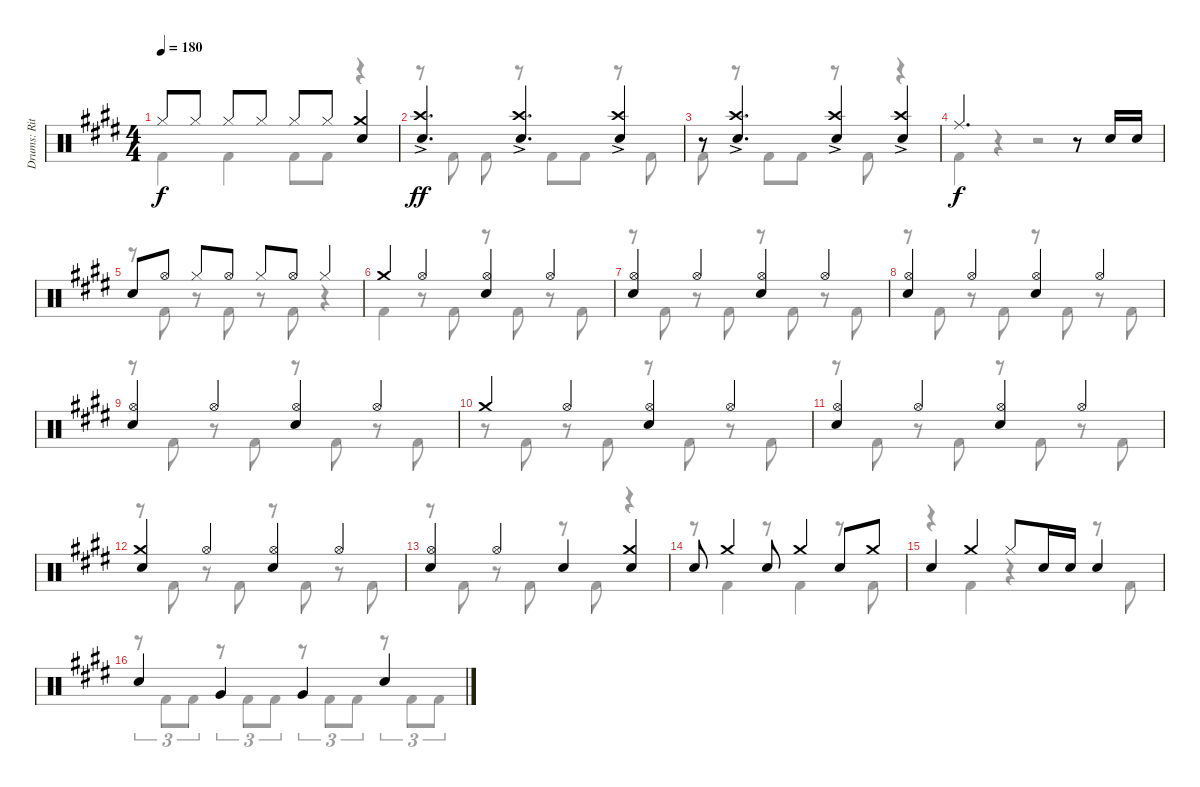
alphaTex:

\track ("Drums: Ritsu Tainaka" "Drums: Rit") {instrument percussion}
\staff {score}
\articulation defaults
\voice
\ts (4 4)
\tempo 180
\clef neutral
\ks e "Hi-Hat (closed)".8{dy f} "Hi-Hat (closed)".8 "Hi-Hat (closed)".8 "Hi-Hat (closed)".8 "Hi-Hat (closed)".8 "Hi-Hat (closed)".8
("Crash medium (hit)" "Electric Snare (hit)").4 |
("Crash high (hit)"{ac} "Electric Snare (hit)").4{d dy ff} ("Crash high (hit)"{ac} "Electric Snare (hit)").4{d} ("Crash high (hit)"{ac} "Electric Snare (hit)").4 |
r.8 ("Crash high (hit)"{ac} "Electric Snare (hit)").4{d} ("Crash high (hit)"{ac} "Electric Snare (hit)").4 ("Crash high (hit)"{ac} "Electric Snare (hit)").4 |
"Ride (middle)".2{d dy f} r.8 "Electric Snare (hit)".16 "Electric Snare (hit)".16 |
"Electric Snare (hit)".8 "Hi-Hat (open)".8 "Hi-Hat (closed)".8 "Hi-Hat (open)".8 "Hi-Hat (closed)".8 "Hi-Hat (open)".8 "Hi-Hat (closed)".4 |
"Crash medium (hit)".4 "Hi-Hat (open)".4 ("Hi-Hat (open)" "Electric Snare (hit)").4 "Hi-Hat (open)".4 |
("Hi-Hat (open)" "Electric Snare (hit)").4 "Hi-Hat (open)".4 ("Hi-Hat (open)" "Electric Snare (hit)").4 "Hi-Hat (open)".4 |
("Hi-Hat (open)" "Electric Snare (hit)").4 "Hi-Hat (open)".4 ("Hi-Hat (open)" "Electric Snare (hit)").4 "Hi-Hat (open)".4 |
("Hi-Hat (open)" "Electric Snare (hit)").4 "Hi-Hat (open)".4 ("Hi-Hat (open)" "Electric Snare (hit)").4 "Hi-Hat (open)".4 |
"Crash medium (hit)".4 "Hi-Hat (open)".4 ("Hi-Hat (open)" "Electric Snare (hit)").4 "Hi-Hat (open)".4 |
("Hi-Hat (open)" "Electric Snare (hit)").4 "Hi-Hat (open)".4 ("Hi-Hat (open)" "Electric Snare (hit)").4 "Hi-Hat (open)".4 |
("Crash medium (hit)" "Electric Snare (hit)").4 "Hi-Hat (open)".4 ("Hi-Hat (open)" "Electric Snare (hit)").4 "Hi-Hat (open)".4 |
("Hi-Hat (open)" "Electric Snare (hit)").4 "Hi-Hat (open)".4 "Electric Snare (hit)".4 ("Crash medium (hit)" "Electric Snare (hit)").4 |
"Electric Snare (hit)".8 "Crash medium (hit)".4 "Electric Snare (hit)".8 "Crash medium (hit)".4 "Electric Snare (hit)".8 "Crash medium (hit)".8 |
"Electric Snare (hit)".4 "Crash medium (hit)".4 "Hi-Hat (closed)".8 "Electric Snare (hit)".16 "Electric Snare (hit)".16 "Electric Snare (hit)".4 |
"Electric Snare (hit)".4 "Very Low Tom (hit)".4 "Very Low Tom (hit)".4 "Electric Snare (hit)".4
\voice
\clef neutral
\ottava regular
\simile none
\ks e "Kick (hit) 2".4{dy f} "Kick (hit) 2".4 "Kick (hit) 2".8 "Kick (hit) 2".8
r.4 |
r.8 "Kick (hit) 2".8 "Kick (hit) 2".8 r.8 "Kick (hit) 2".8 "Kick (hit) 2".8 r.8 "Kick (hit) 2".8 |
"Kick (hit) 2".8 r.8 "Kick (hit) 2".8 "Kick (hit) 2".8 r.8 "Kick (hit) 2".8 r.4 |
"Kick (hit) 2".4 r.4 r.2 |
r.8 "Kick (hit) 2".8 r.8 "Kick (hit) 2".8 r.8 "Kick (hit) 2".8 r.4 |
"Kick (hit) 2".4 r.8 "Kick (hit) 2".8 r.8 "Kick (hit) 2".8 r.8 "Kick (hit) 2".8 |
r.8 "Kick (hit) 2".8 r.8 "Kick (hit) 2".8 r.8 "Kick (hit) 2".8 r.8 "Kick (hit) 2".8 |
r.8 "Kick (hit) 2".8 r.8 "Kick (hit) 2".8 r.8 "Kick (hit) 2".8 r.8 "Kick (hit) 2".8 |
r.8 "Kick (hit) 2".8 r.8 "Kick (hit) 2".8 r.8 "Kick (hit) 2".8 r.8 "Kick (hit) 2".8 |
r.8 "Kick (hit) 2".8 r.8 "Kick (hit) 2".8 r.8 "Kick (hit) 2".8 r.8 "Kick (hit) 2".8 |
r.8 "Kick (hit) 2".8 r.8 "Kick (hit) 2".8 r.8 "Kick (hit) 2".8 r.8 "Kick (hit) 2".8 |
r.8 "Kick (hit) 2".8 r.8 "Kick (hit) 2".8 r.8 "Kick (hit) 2".8 r.8 "Kick (hit) 2".8 |
r.8 "Kick (hit) 2".8 r.8 "Kick (hit) 2".8 r.8 "Kick (hit) 2".8 r.4 |
r.8 "Kick (hit) 2".4 r.8 "Kick (hit) 2".4 r.8 "Kick (hit) 2".8 |
r.4 "Kick (hit) 2".4 r.4 r.8 "Kick (hit) 2".8 |
r.8{tu (3 2)} "Kick (hit) 2".8{tu (3 2)} "Kick (hit) 2".8{tu (3 2)} r.8{tu (3 2)} "Kick (hit) 2".8{tu (3 2)} "Kick (hit) 2".8{tu (3 2)} r.8{tu (3 2)} "Kick (hit) 2".8{tu (3 2)} "Kick (hit) 2".8{tu (3 2)} r.8{tu (3 2)} "Kick (hit) 2".8{tu (3 2)} "Kick (hit) 2".8{tu (3 2)}
